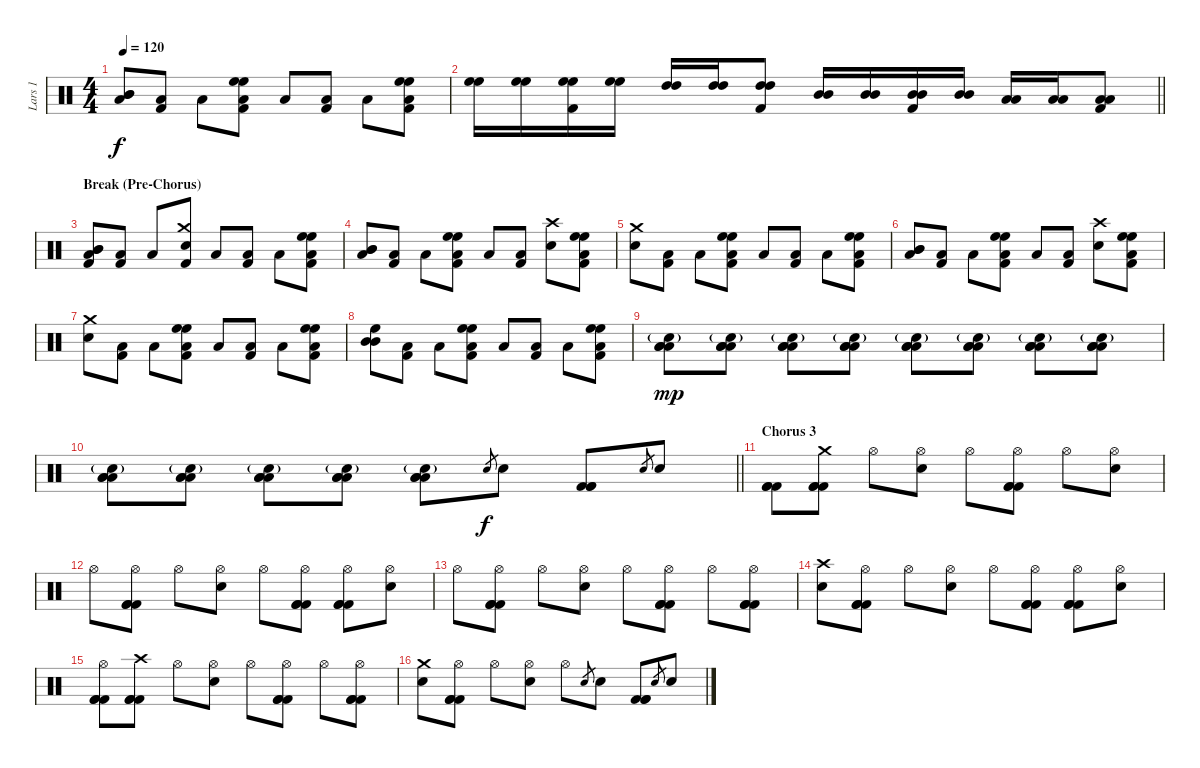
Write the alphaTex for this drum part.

\track ("Lars 1" "Lars 1") {instrument percussion}
\staff {score}
\articulation defaults
\ts (4 4)
\tempo 120
\clef neutral
\ks c
("Mid Tom (hit)" "Low Floor Tom (hit)" "Mid Tom (hit)").8{dy f} ("Low Floor Tom (hit)" "Kick (hit) 2").8 "Low Floor Tom (hit)".8 ("High Floor Tom (hit)" "Low Floor Tom (hit)" "High Floor Tom (hit)" "Kick (hit) 2").8 "Low Floor Tom (hit)".8 ("Low Floor Tom (hit)" "Kick (hit) 2").8 "Low Floor Tom (hit)".8 ("High Floor Tom (hit)" "Low Floor Tom (hit)" "High Floor Tom (hit)" "Kick (hit) 2").8 |
\barLineRight lightlight
("High Floor Tom (hit)" "High Floor Tom (hit)").16 ("High Floor Tom (hit)" "High Floor Tom (hit)").16 ("High Floor Tom (hit)" "High Floor Tom (hit)" "Kick (hit) 2").16 ("High Floor Tom (hit)" "High Floor Tom (hit)").16 ("High Tom (hit)" "High Tom (hit)").16 ("High Tom (hit)" "High Tom (hit)").16 ("High Tom (hit)" "High Tom (hit)" "Kick (hit) 2").8 ("Mid Tom (hit)" "Mid Tom (hit)").16 ("Mid Tom (hit)" "Mid Tom (hit)").16 ("Mid Tom (hit)" "Mid Tom (hit)" "Kick (hit) 2").16 ("Mid Tom (hit)" "Mid Tom (hit)").16 ("Low Tom (hit)" "Low Tom (hit)").16 ("Low Tom (hit)" "Low Tom (hit)").16 ("Low Floor Tom (hit)" "Low Floor Tom (hit)" "Kick (hit) 2").8 |
\section ("" "Break (Pre-Chorus)")
("Mid Tom (hit)" "Low Floor Tom (hit)" "Mid Tom (hit)" "Kick (hit) 2").8 ("Low Floor Tom (hit)" "Kick (hit) 2").8 "Low Floor Tom (hit)".8 ("Crash medium (hit)" "Electric Snare (hit)" "Kick (hit) 2").8 "Low Floor Tom (hit)".8 ("Low Floor Tom (hit)" "Kick (hit) 2").8 "Low Floor Tom (hit)".8 ("High Floor Tom (hit)" "Low Floor Tom (hit)" "High Floor Tom (hit)" "Kick (hit) 2").8 |
("Mid Tom (hit)" "Low Floor Tom (hit)" "Mid Tom (hit)").8 ("Low Floor Tom (hit)" "Kick (hit) 2").8 "Low Floor Tom (hit)".8 ("High Floor Tom (hit)" "Low Floor Tom (hit)" "High Floor Tom (hit)" "Kick (hit) 2").8 "Low Floor Tom (hit)".8 ("Low Floor Tom (hit)" "Kick (hit) 2").8 ("Crash high (hit)" "Electric Snare (hit)").8 ("High Floor Tom (hit)" "Low Floor Tom (hit)" "High Floor Tom (hit)" "Kick (hit) 2").8 |
("Crash medium (hit)" "Electric Snare (hit)").8 ("Low Floor Tom (hit)" "Kick (hit) 2").8 "Low Floor Tom (hit)".8 ("High Floor Tom (hit)" "Low Floor Tom (hit)" "High Floor Tom (hit)" "Kick (hit) 2").8 "Low Floor Tom (hit)".8 ("Low Floor Tom (hit)" "Kick (hit) 2").8 "Low Floor Tom (hit)".8 ("High Floor Tom (hit)" "Low Floor Tom (hit)" "High Floor Tom (hit)" "Kick (hit) 2").8 |
("Mid Tom (hit)" "Low Floor Tom (hit)" "Mid Tom (hit)").8 ("Low Floor Tom (hit)" "Kick (hit) 2").8 "Low Floor Tom (hit)".8 ("High Floor Tom (hit)" "Low Floor Tom (hit)" "High Floor Tom (hit)" "Kick (hit) 2").8 "Low Floor Tom (hit)".8 ("Low Floor Tom (hit)" "Kick (hit) 2").8 ("Crash high (hit)" "Electric Snare (hit)").8 ("High Floor Tom (hit)" "Low Floor Tom (hit)" "High Floor Tom (hit)" "Kick (hit) 2").8 |
("Crash medium (hit)" "Electric Snare (hit)").8 ("Low Floor Tom (hit)" "Kick (hit) 2").8 "Low Floor Tom (hit)".8 ("High Floor Tom (hit)" "Low Floor Tom (hit)" "High Floor Tom (hit)" "Kick (hit) 2").8 "Low Floor Tom (hit)".8 ("Low Floor Tom (hit)" "Kick (hit) 2").8 "Low Floor Tom (hit)".8 ("High Floor Tom (hit)" "Low Floor Tom (hit)" "High Floor Tom (hit)" "Kick (hit) 2").8 |
("Mid Tom (hit)" "High Floor Tom (hit)" "Mid Tom (hit)").8 ("Low Floor Tom (hit)" "Kick (hit) 2").8 "Low Floor Tom (hit)".8 ("High Floor Tom (hit)" "Low Floor Tom (hit)" "High Floor Tom (hit)" "Kick (hit) 2").8 "Low Floor Tom (hit)".8 ("Low Floor Tom (hit)" "Kick (hit) 2").8 "Low Floor Tom (hit)".8 ("High Floor Tom (hit)" "Low Floor Tom (hit)" "High Floor Tom (hit)" "Kick (hit) 2").8 |
("Low Floor Tom (hit)" "Low Floor Tom (hit)" "Low Floor Tom (hit)" "Electric Snare (hit)"{g}).8{dy mp volume 8} ("Low Floor Tom (hit)" "Low Floor Tom (hit)" "Low Floor Tom (hit)" "Electric Snare (hit)"{g}).8{volume 16} ("Low Floor Tom (hit)" "Low Floor Tom (hit)" "Low Floor Tom (hit)" "Electric Snare (hit)"{g}).8 ("Low Floor Tom (hit)" "Low Floor Tom (hit)" "Low Floor Tom (hit)" "Electric Snare (hit)"{g}).8 ("Low Floor Tom (hit)" "Low Floor Tom (hit)" "Low Floor Tom (hit)" "Electric Snare (hit)"{g}).8 ("Low Floor Tom (hit)" "Low Floor Tom (hit)" "Low Floor Tom (hit)" "Electric Snare (hit)"{g}).8 ("Low Floor Tom (hit)" "Low Floor Tom (hit)" "Low Floor Tom (hit)" "Electric Snare (hit)"{g}).8 ("Low Floor Tom (hit)" "Low Floor Tom (hit)" "Low Floor Tom (hit)" "Electric Snare (hit)"{g}).8 |
\barLineRight lightlight
("Low Floor Tom (hit)" "Low Floor Tom (hit)" "Low Floor Tom (hit)" "Electric Snare (hit)"{g}).8 ("Low Floor Tom (hit)" "Low Floor Tom (hit)" "Low Floor Tom (hit)" "Electric Snare (hit)"{g}).8 ("Low Floor Tom (hit)" "Low Floor Tom (hit)" "Low Floor Tom (hit)" "Electric Snare (hit)"{g}).8 ("Low Floor Tom (hit)" "Low Floor Tom (hit)" "Low Floor Tom (hit)" "Electric Snare (hit)"{g}).8 ("Low Floor Tom (hit)" "Low Floor Tom (hit)" "Low Floor Tom (hit)" "Electric Snare (hit)"{g}).8 "Electric Snare (hit)".8{gr dy f} "Electric Snare (hit)".8 ("Kick (hit) 2" "Kick (hit) 2" "Kick (hit) 2").8 "Electric Snare (hit)".8{gr} "Electric Snare (hit)".8 |
\section ("" "Chorus 3")
("Kick (hit) 2" "Kick (hit) 2" "Kick (hit) 2").8 ("Crash medium (hit)" "Kick (hit) 2" "Kick (hit) 2" "Kick (hit) 2").8 "Hi-Hat (open)".8 ("Hi-Hat (open)" "Electric Snare (hit)").8 "Hi-Hat (open)".8 ("Hi-Hat (open)" "Kick (hit) 2" "Kick (hit) 2" "Kick (hit) 2").8 "Hi-Hat (open)".8 ("Hi-Hat (open)" "Electric Snare (hit)").8 |
"Hi-Hat (open)".8 ("Hi-Hat (open)" "Kick (hit) 2" "Kick (hit) 2" "Kick (hit) 2").8 "Hi-Hat (open)".8 ("Hi-Hat (open)" "Electric Snare (hit)").8 "Hi-Hat (open)".8 ("Hi-Hat (open)" "Kick (hit) 2" "Kick (hit) 2" "Kick (hit) 2").8 ("Hi-Hat (open)" "Kick (hit) 2" "Kick (hit) 2" "Kick (hit) 2").8 ("Hi-Hat (open)" "Electric Snare (hit)").8 |
"Hi-Hat (open)".8 ("Hi-Hat (open)" "Kick (hit) 2" "Kick (hit) 2" "Kick (hit) 2").8 "Hi-Hat (open)".8 ("Hi-Hat (open)" "Electric Snare (hit)").8 "Hi-Hat (open)".8 ("Hi-Hat (open)" "Kick (hit) 2" "Kick (hit) 2" "Kick (hit) 2").8 "Hi-Hat (open)".8 ("Hi-Hat (open)" "Kick (hit) 2" "Kick (hit) 2" "Kick (hit) 2").8 |
("Crash high (hit)" "Electric Snare (hit)").8 ("Hi-Hat (open)" "Kick (hit) 2" "Kick (hit) 2" "Kick (hit) 2").8 "Hi-Hat (open)".8 ("Hi-Hat (open)" "Electric Snare (hit)").8 "Hi-Hat (open)".8 ("Hi-Hat (open)" "Kick (hit) 2" "Kick (hit) 2" "Kick (hit) 2").8 ("Hi-Hat (open)" "Kick (hit) 2" "Kick (hit) 2" "Kick (hit) 2").8 ("Hi-Hat (open)" "Electric Snare (hit)").8 |
("Hi-Hat (open)" "Kick (hit) 2" "Kick (hit) 2" "Kick (hit) 2").8 ("Crash high (hit)" "Kick (hit) 2" "Kick (hit) 2" "Kick (hit) 2").8 "Hi-Hat (open)".8 ("Hi-Hat (open)" "Electric Snare (hit)").8 "Hi-Hat (open)".8 ("Hi-Hat (open)" "Kick (hit) 2" "Kick (hit) 2" "Kick (hit) 2").8 "Hi-Hat (open)".8 ("Hi-Hat (open)" "Kick (hit) 2" "Kick (hit) 2" "Kick (hit) 2").8 |
("Crash medium (hit)" "Electric Snare (hit)").8 ("Hi-Hat (open)" "Kick (hit) 2" "Kick (hit) 2" "Kick (hit) 2").8 "Hi-Hat (open)".8 ("Hi-Hat (open)" "Electric Snare (hit)").8 "Hi-Hat (open)".8 "Electric Snare (hit)".8{gr} "Electric Snare (hit)".8 ("Kick (hit) 2" "Kick (hit) 2" "Kick (hit) 2").8 "Electric Snare (hit)".8{gr} "Electric Snare (hit)".8
